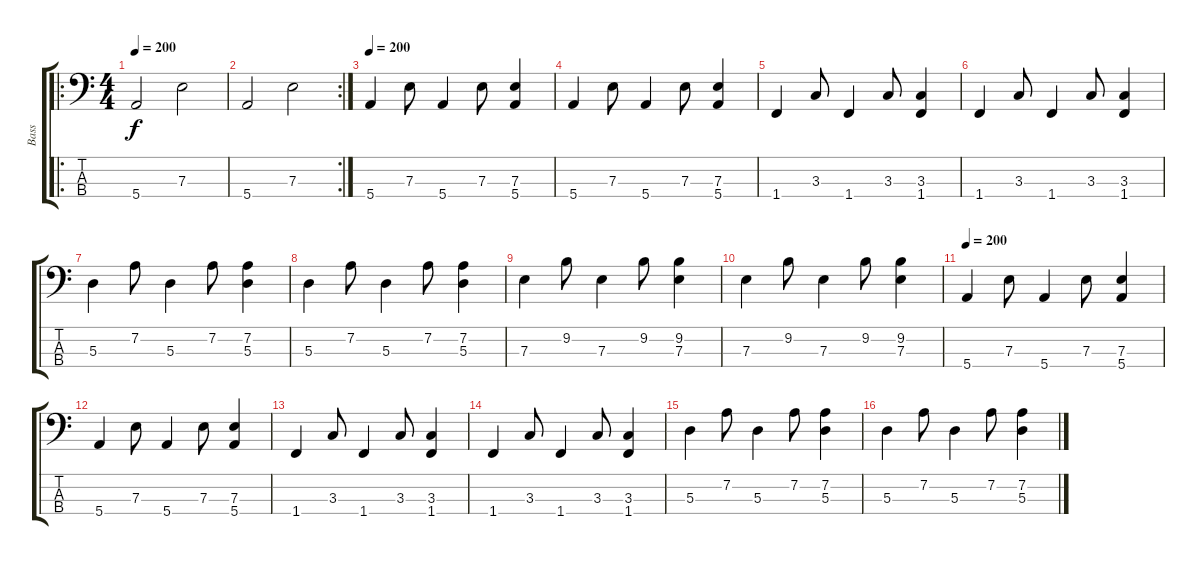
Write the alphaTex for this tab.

\track ("Bass" "Bass") {instrument electricbassfinger}
\staff {score tabs}
\tuning (G2 D2 A1 E1) {hide}
\ro
\ts (4 4)
\tempo 200
\clef f4
\ks c
5.4.2{dy f} 7.3.2 |
\rc 2
5.4.2 7.3.2 |
\tempo 200
5.4.4 7.3.8 5.4.4 7.3.8 (7.3 5.4).4 |
5.4.4 7.3.8 5.4.4 7.3.8 (7.3 5.4).4 |
1.4.4 3.3.8 1.4.4 3.3.8 (3.3 1.4).4 |
1.4.4 3.3.8 1.4.4 3.3.8 (3.3 1.4).4 |
5.3.4 7.2.8 5.3.4 7.2.8 (7.2 5.3).4 |
5.3.4 7.2.8 5.3.4 7.2.8 (7.2 5.3).4 |
7.3.4 9.2.8 7.3.4 9.2.8 (9.2 7.3).4 |
7.3.4 9.2.8 7.3.4 9.2.8 (9.2 7.3).4 |
\tempo 200
5.4.4 7.3.8 5.4.4 7.3.8 (7.3 5.4).4 |
5.4.4 7.3.8 5.4.4 7.3.8 (7.3 5.4).4 |
1.4.4 3.3.8 1.4.4 3.3.8 (3.3 1.4).4 |
1.4.4 3.3.8 1.4.4 3.3.8 (3.3 1.4).4 |
5.3.4 7.2.8 5.3.4 7.2.8 (7.2 5.3).4 |
5.3.4 7.2.8 5.3.4 7.2.8 (7.2 5.3).4
